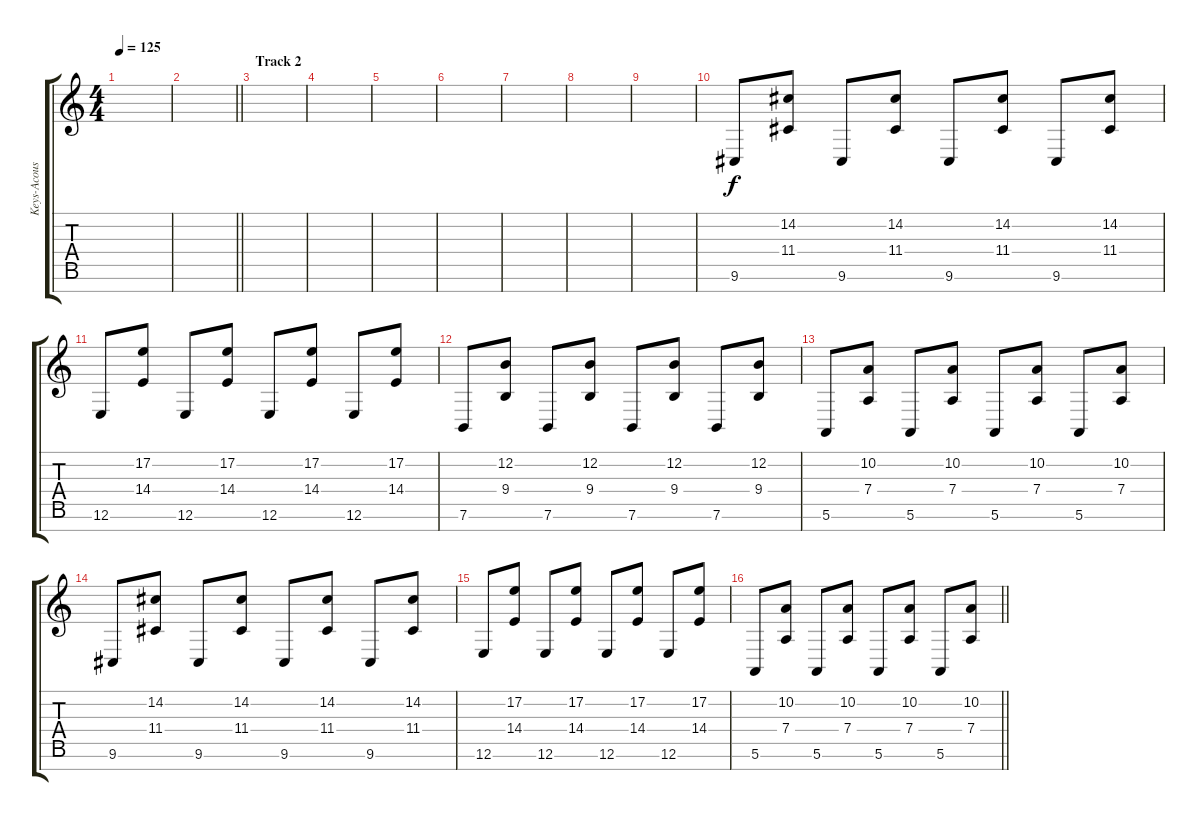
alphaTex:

\track ("Keys-Acoustic Grand Piano" "Keys-Acous") {instrument acousticgrandpiano}
\staff {score tabs}
\tuning (E4 B3 G3 D3 A2 E2 B1) {hide}
\ts (4 4)
\tempo 125
\clef g2
\ks c
|
\barLineRight lightlight
|
\section ("" "Track 2")
|
|
|
|
|
|
|
9.6.8 (14.2 11.4).8 9.6.8 (14.2 11.4).8 9.6.8 (14.2 11.4).8 9.6.8 (14.2 11.4).8 |
12.6.8 (17.2 14.4).8 12.6.8 (17.2 14.4).8 12.6.8 (17.2 14.4).8 12.6.8 (17.2 14.4).8 |
7.6.8 (12.2 9.4).8 7.6.8 (12.2 9.4).8 7.6.8 (12.2 9.4).8 7.6.8 (12.2 9.4).8 |
5.6.8 (10.2 7.4).8 5.6.8 (10.2 7.4).8 5.6.8 (10.2 7.4).8 5.6.8 (10.2 7.4).8 |
9.6.8 (14.2 11.4).8 9.6.8 (14.2 11.4).8 9.6.8 (14.2 11.4).8 9.6.8 (14.2 11.4).8 |
12.6.8 (17.2 14.4).8 12.6.8 (17.2 14.4).8 12.6.8 (17.2 14.4).8 12.6.8 (17.2 14.4).8 |
\barLineRight lightlight
5.6.8 (10.2 7.4).8 5.6.8 (10.2 7.4).8 5.6.8 (10.2 7.4).8 5.6.8 (10.2 7.4).8
